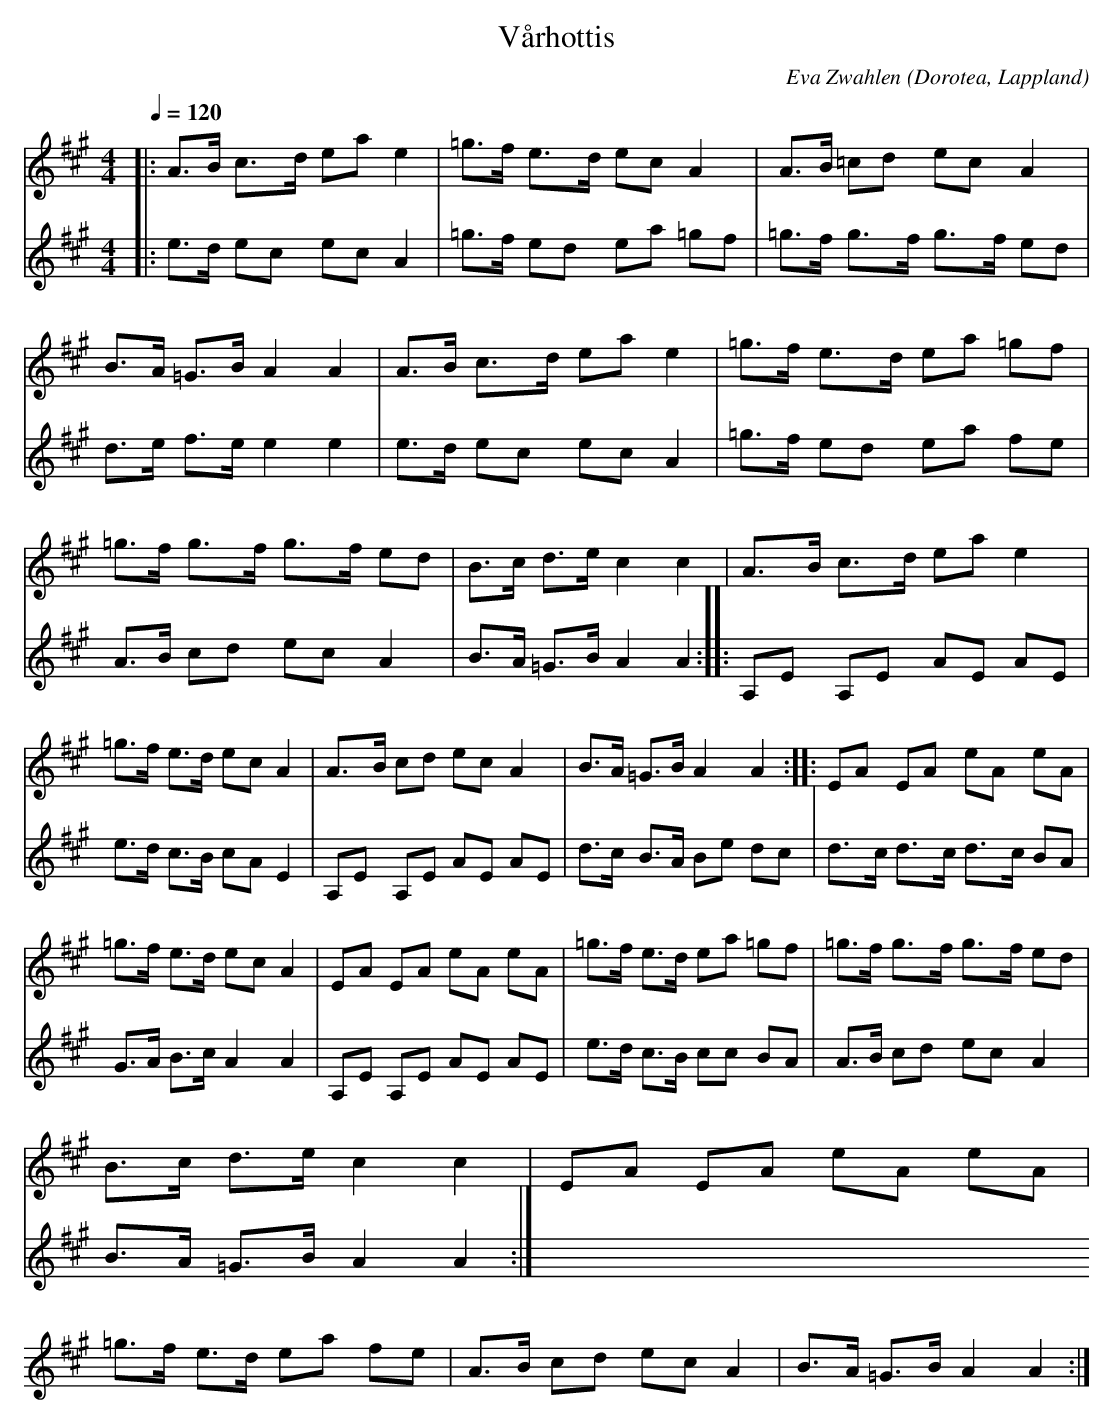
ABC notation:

X:1
T:Vårhottis
O:Dorotea, Lappland
C:Eva Zwahlen
M:4/4
L:1/16
Q:1/4=120
K:A
V:1
|: A3B c3d1 e2a2 e4 | =g3f e3d1 e2c2 A4 | A3B =c2d2 e2c2 A4 |B3A =G3B A4 A4  | A3B c3d e2a2 e4 |=g3f e3d e2a2 =g2f2 | =g3f g3f g3f e2d2 |B3c d3e c4 c4  |  A3B c3d1 e2a2 e4 |=g3f e3d e2c2 A4 | A3B c2d2 e2c2 A4 |B3A =G3B A4 A4:||:E2A2 E2A2 e2A2 e2A2 |=g3f e3d e2c2 A4 |E2A2 E2A2 e2A2 e2A2 |=g3f e3d e2a2 =g2f2 | =g3f g3f g3f e2d2 |B3c d3e c4 c4  |E2A2 E2A2 e2A2 e2A2 |=g3f e3d e2a2 f2e2 |  A3B c2d2 e2c2 A4 |B3A =G3B A4 A4:|
V:2
|:  e3d e2c2  e2c2 A4 | =g3f e2d2 e2a2 =g2f2 | =g3f g3f g3f e2d2 |d3e f3e e4 e4  |e3d e2c2 e2c2 A4 | =g3f e2d2 e2a2 f2e2 |A3B c2d2 e2c2 A4  |B3A =G3B A4 A4 :||:A,2E2 A,2E2 A2E2 A2E2 | e3d c3B c2A2 E4 |A,2E2 A,2E2 A2E2 A2E2 |d3c B3A B2e2 d2c2 | d3c d3c d3c B2A2 | G3A B3c A4 A4 | A,2E2 A,2E2 A2E2 A2E2 | e3d c3B c2c2 B2A2 | A3B c2d2 e2c2 A4 |B3A =G3B A4 A4:|
